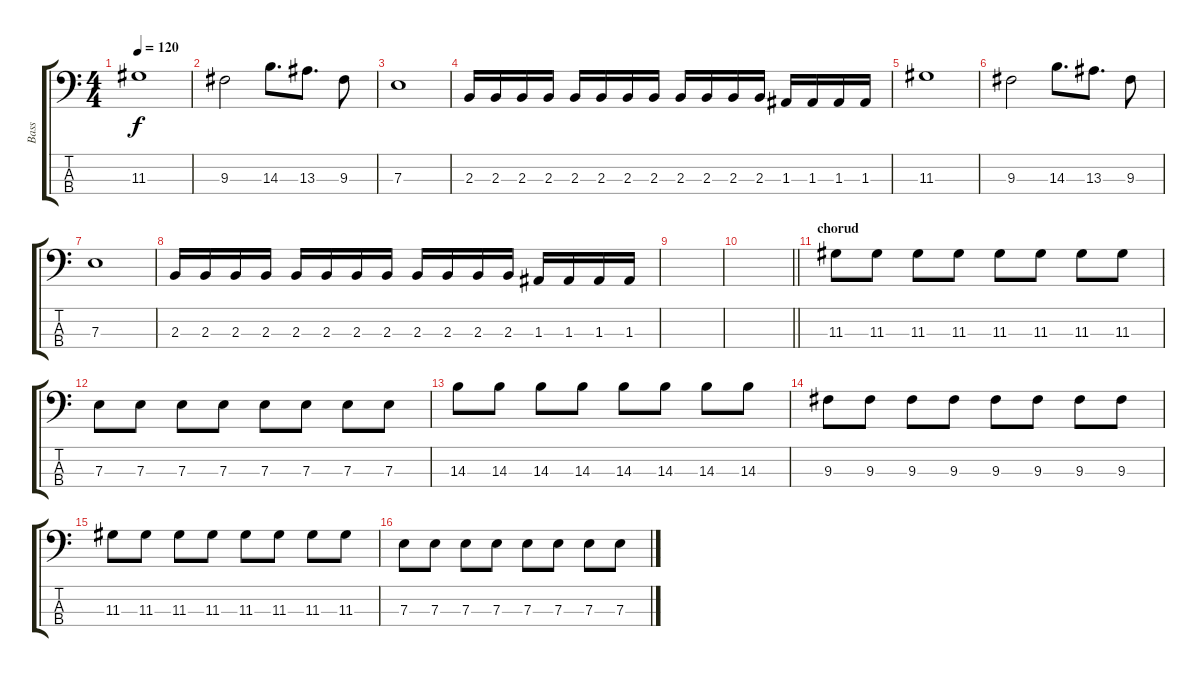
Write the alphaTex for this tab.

\track ("Bass" "Bass") {instrument electricbasspick}
\staff {score tabs}
\tuning (G2 D2 A1 E1) {hide}
\ts (4 4)
\tempo 120
\clef f4
\ks c
11.3.1{dy f} |
9.3.2 14.3.8{d} 13.3.8{d} 9.3.8 |
7.3.1 |
2.3.16 2.3.16 2.3.16 2.3.16 2.3.16 2.3.16 2.3.16 2.3.16 2.3.16 2.3.16 2.3.16 2.3.16 1.3.16 1.3.16 1.3.16 1.3.16 |
11.3.1 |
9.3.2 14.3.8{d} 13.3.8{d} 9.3.8 |
7.3.1 |
2.3.16 2.3.16 2.3.16 2.3.16 2.3.16 2.3.16 2.3.16 2.3.16 2.3.16 2.3.16 2.3.16 2.3.16 1.3.16 1.3.16 1.3.16 1.3.16 |
|
\barLineRight lightlight
|
\section ("" "chorud")
11.3.8 11.3.8 11.3.8 11.3.8 11.3.8 11.3.8 11.3.8 11.3.8 |
7.3.8 7.3.8 7.3.8 7.3.8 7.3.8 7.3.8 7.3.8 7.3.8 |
14.3.8 14.3.8 14.3.8 14.3.8 14.3.8 14.3.8 14.3.8 14.3.8 |
9.3.8 9.3.8 9.3.8 9.3.8 9.3.8 9.3.8 9.3.8 9.3.8 |
11.3.8 11.3.8 11.3.8 11.3.8 11.3.8 11.3.8 11.3.8 11.3.8 |
7.3.8 7.3.8 7.3.8 7.3.8 7.3.8 7.3.8 7.3.8 7.3.8
